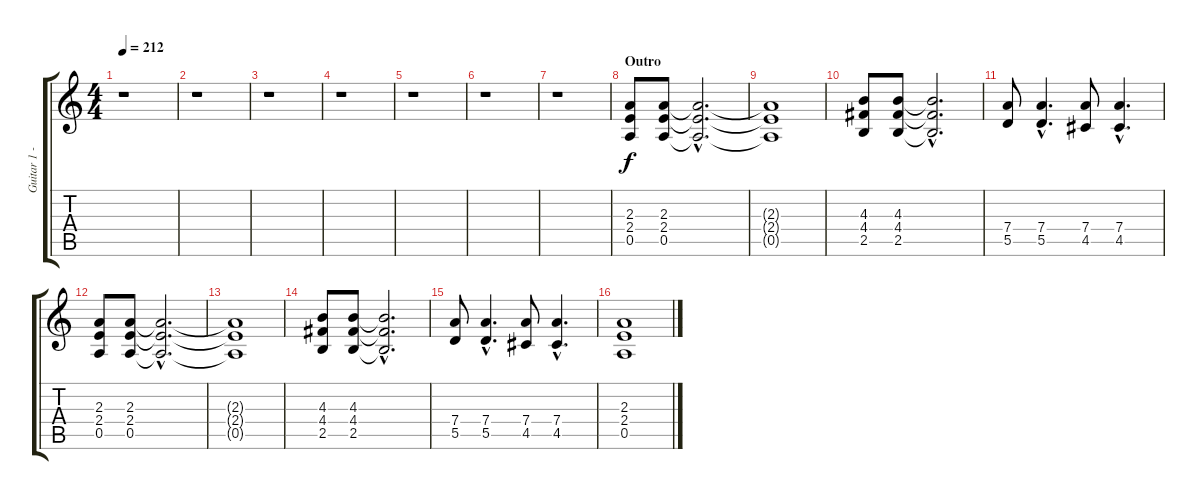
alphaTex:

\track ("Guitar 1 - Distortion" "Guitar 1 -") {instrument distortionguitar}
\staff {score tabs}
\tuning (E4 B3 G3 D3 A2 E2) {hide}
\ts (4 4)
\tempo 212
\clef g2
\ks c
r.1{dy f} |
r.1 |
r.1 |
r.1 |
r.1 |
r.1 |
r.1 |
\section ("" "Outro")
(2.3 2.4 0.5).8 (2.3 2.4 0.5).8 (2.3{hac t} 2.4{hac t} 0.5{hac t}).2{d} |
(2.3{t} 2.4{t} 0.5{t}).1 |
(4.3 4.4 2.5).8 (4.3 4.4 2.5).8 (4.3{hac t} 4.4{hac t} 2.5{hac t}).2{d} |
(7.4 5.5).8 (7.4{hac} 5.5{hac}).4{d} (7.4 4.5).8 (7.4{hac} 4.5{hac}).4{d} |
(2.3 2.4 0.5).8 (2.3 2.4 0.5).8 (2.3{hac t} 2.4{hac t} 0.5{hac t}).2{d} |
(2.3{t} 2.4{t} 0.5{t}).1 |
(4.3 4.4 2.5).8 (4.3 4.4 2.5).8 (4.3{hac t} 4.4{hac t} 2.5{hac t}).2{d} |
(7.4 5.5).8 (7.4{hac} 5.5{hac}).4{d} (7.4 4.5).8 (7.4{hac} 4.5{hac}).4{d} |
(2.3 2.4 0.5).1
